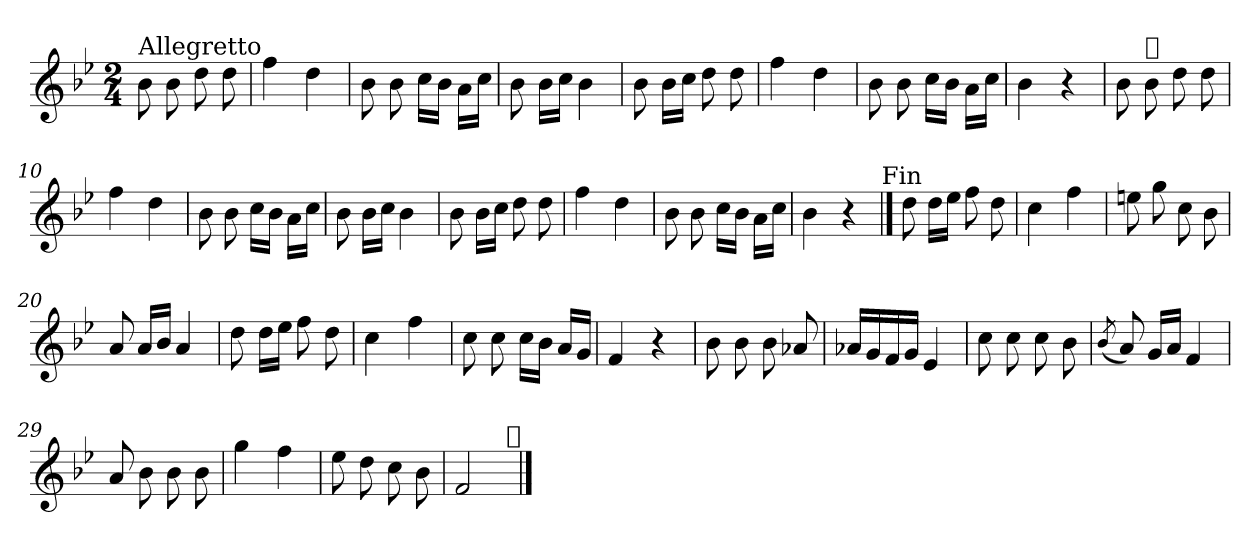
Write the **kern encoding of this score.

**kern
*part1
*staff1
*clefG2
*k[b-e-]
*B-:
*M2/4
=1
!LO:TX:a:t=Allegretto
8b-\
8b-\
8dd\
8dd\
=2
4ff\
4dd\
=3
8b-\
8b-\
16cc\LL
16b-\JJ
16a\LL
16cc\JJ
=4
8b-\
16b-\LL
16cc\JJ
4b-\
=5
8b-\
16b-\LL
16cc\JJ
8dd\
8dd\
=6
4ff\
4dd\
=7
8b-\
8b-\
16cc\LL
16b-\JJ
16a\LL
16cc\JJ
=8
4b-\
4r
!!LO:LB:g=z
=9
8b-\
!LO:TX:a:t=𝄋
8b-\
8dd\
8dd\
=10
4ff\
4dd\
=11
8b-\
8b-\
16cc\LL
16b-\JJ
16a\LL
16cc\JJ
=12
8b-\
16b-\LL
16cc\JJ
4b-\
=13
8b-\
16b-\LL
16cc\JJ
8dd\
8dd\
=14
4ff\
4dd\
=15
8b-\
8b-\
16cc\LL
16b-\JJ
16a\LL
16cc\JJ
=16
4b-\
4r
!LO:TX:a:t=Fin
==17
8dd\
16dd\LL
16ee-\JJ
8ff\
8dd\
!!LO:LB:g=z
=18
4cc\
4ff\
=19
8een\
8gg\
8cc\
8b-\
=20
8a/
16a/LL
16b-/JJ
4a/
=21
8dd\
16dd\LL
16ee-\JJ
8ff\
8dd\
=22
4cc\
4ff\
=23
8cc\
8cc\
16cc\LL
16b-\JJ
16a/LL
16g/JJ
=24
4f/
4r
=25
8b-\
8b-\
8b-\
8a-X/
=26
16a-X/LL
16g/
16f/
16g/JJ
4e-/
!!LO:LB:g=z
=27
8cc\
8cc\
8cc\
8b-\
=28
(<8qb-/
8a/)
16g/LL
16a/JJ
4f/
=29
8a/
8b-\
8b-\
8b-\
=30
4gg\
4ff\
=31
8ee-\
8dd\
8cc\
8b-\
=32
2f/
!LO:TX:a:t=𝄋
==
*-
